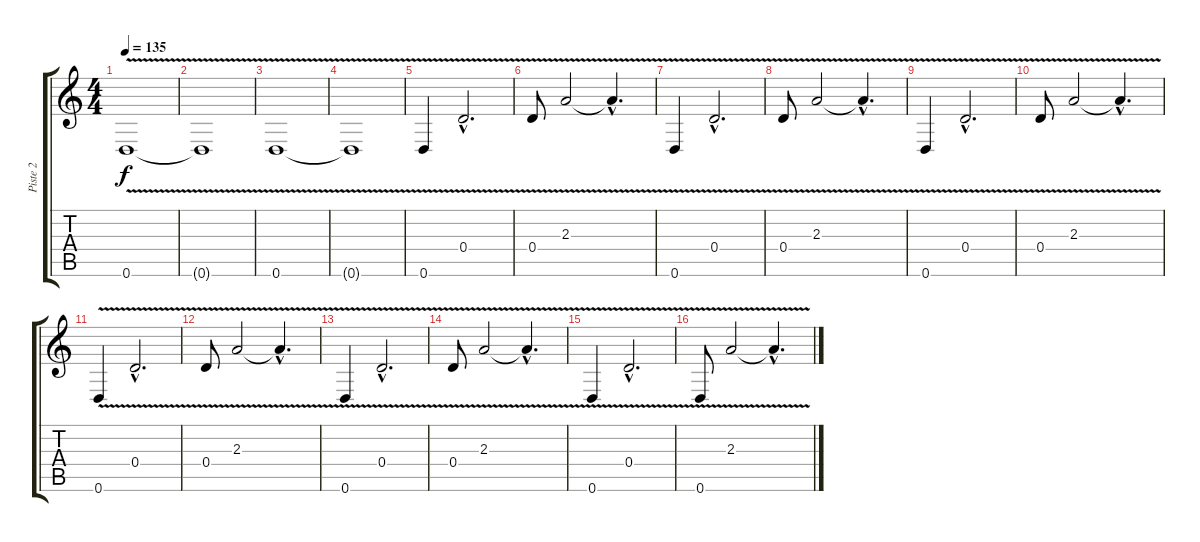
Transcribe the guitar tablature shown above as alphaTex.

\track ("Piste 2" "Piste 2") {instrument distortionguitar}
\staff {score tabs}
\tuning (E4 B3 G3 D3 A2 D2) {hide}
\ts (4 4)
\tempo 135
\clef g2
\ks c
0.6{v}.1{dy f instrument distortionguitar} |
0.6{t}.1 |
0.6{v}.1 |
0.6{t}.1 |
0.6{v}.4 0.4{v hac}.2{d} |
0.4{v}.8 2.3{v}.2 2.3{hac t}.4{d} |
0.6{v}.4 0.4{v hac}.2{d} |
0.4{v}.8 2.3{v}.2 2.3{hac t}.4{d} |
0.6{v}.4 0.4{v hac}.2{d} |
0.4{v}.8 2.3{v}.2 2.3{hac t}.4{d} |
0.6{v}.4 0.4{v hac}.2{d} |
0.4{v}.8 2.3{v}.2 2.3{hac t}.4{d} |
0.6{v}.4 0.4{v hac}.2{d} |
0.4{v}.8 2.3{v}.2 2.3{hac t}.4{d} |
0.6{v}.4 0.4{v hac}.2{d} |
0.6{v}.8 2.3{v}.2 2.3{hac t}.4{d}
